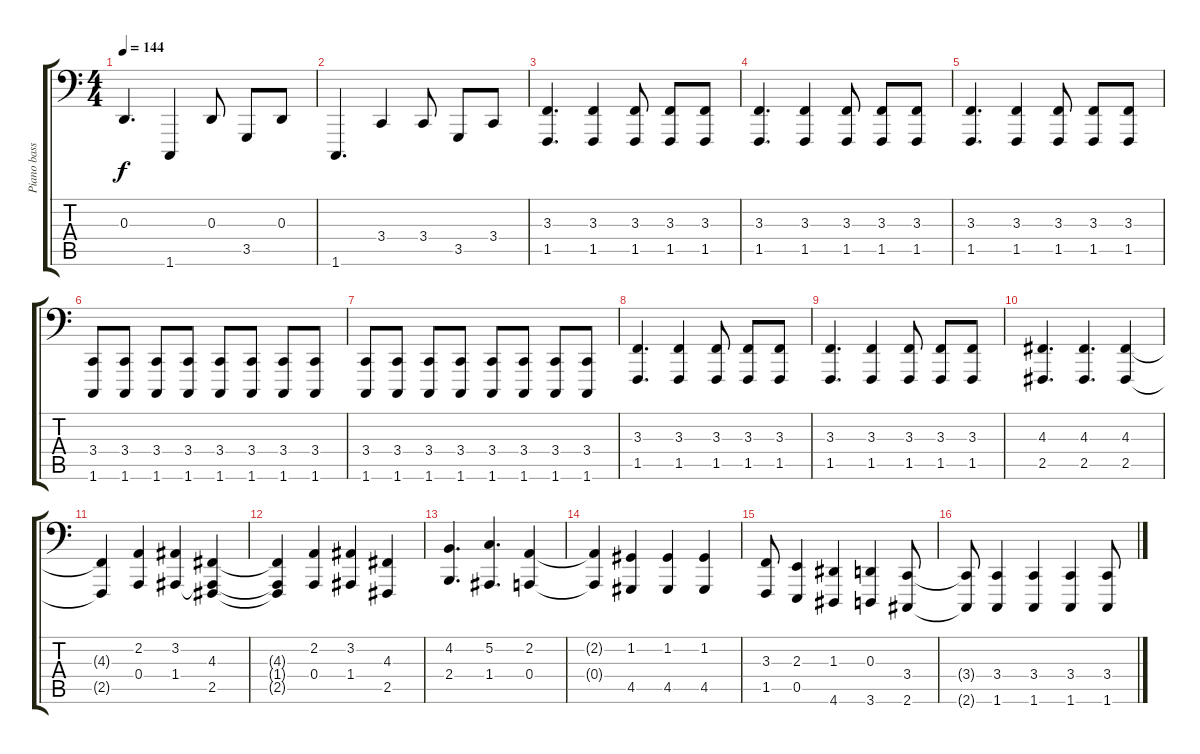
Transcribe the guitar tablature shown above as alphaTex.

\track ("Piano bass" "Piano bass") {instrument acousticgrandpiano}
\staff {score tabs}
\tuning (C3 G2 D2 A1 E1 B0) {hide}
\ts (4 4)
\tempo 144
\clef f4
\ks c
0.3.4{d dy f} 1.6.4 0.3.8 3.5.8 0.3.8 |
1.6.4{d} 3.4.4 3.4.8 3.5.8 3.4.8 |
(3.3 1.5).4{d} (3.3 1.5).4 (3.3 1.5).8 (3.3 1.5).8 (3.3 1.5).8 |
(3.3 1.5).4{d} (3.3 1.5).4 (3.3 1.5).8 (3.3 1.5).8 (3.3 1.5).8 |
(3.3 1.5).4{d} (3.3 1.5).4 (3.3 1.5).8 (3.3 1.5).8 (3.3 1.5).8 |
(3.4 1.6).8 (3.4 1.6).8 (3.4 1.6).8 (3.4 1.6).8 (3.4 1.6).8 (3.4 1.6).8 (3.4 1.6).8 (3.4 1.6).8 |
(3.4 1.6).8 (3.4 1.6).8 (3.4 1.6).8 (3.4 1.6).8 (3.4 1.6).8 (3.4 1.6).8 (3.4 1.6).8 (3.4 1.6).8 |
(3.3 1.5).4{d} (3.3 1.5).4 (3.3 1.5).8 (3.3 1.5).8 (3.3 1.5).8 |
(3.3 1.5).4{d} (3.3 1.5).4 (3.3 1.5).8 (3.3 1.5).8 (3.3 1.5).8 |
(4.3 2.5).4{d} (4.3 2.5).4{d} (4.3 2.5).4 |
(4.3{t} 2.5{t}).4 (2.2 0.4).4 (3.2 1.4).4 (4.3 1.4{t} 2.5).4 |
(4.3{t} 1.4{t} 2.5{t}).4 (2.2 0.4).4 (3.2 1.4).4 (4.3 2.5).4 |
(4.2 2.4).4{d} (5.2 1.4).4{d} (2.2 0.4).4 |
(2.2{t} 0.4{t}).4 (1.2 4.5).4 (1.2 4.5).4 (1.2 4.5).4 |
(3.3 1.5).8 (2.3 0.5).4 (1.3 4.6).4 (0.3 3.6).4 (3.4 2.6).8 |
(3.4{t} 2.6{t}).8 (3.4 1.6).4 (3.4 1.6).4 (3.4 1.6).4 (3.4 1.6).8
